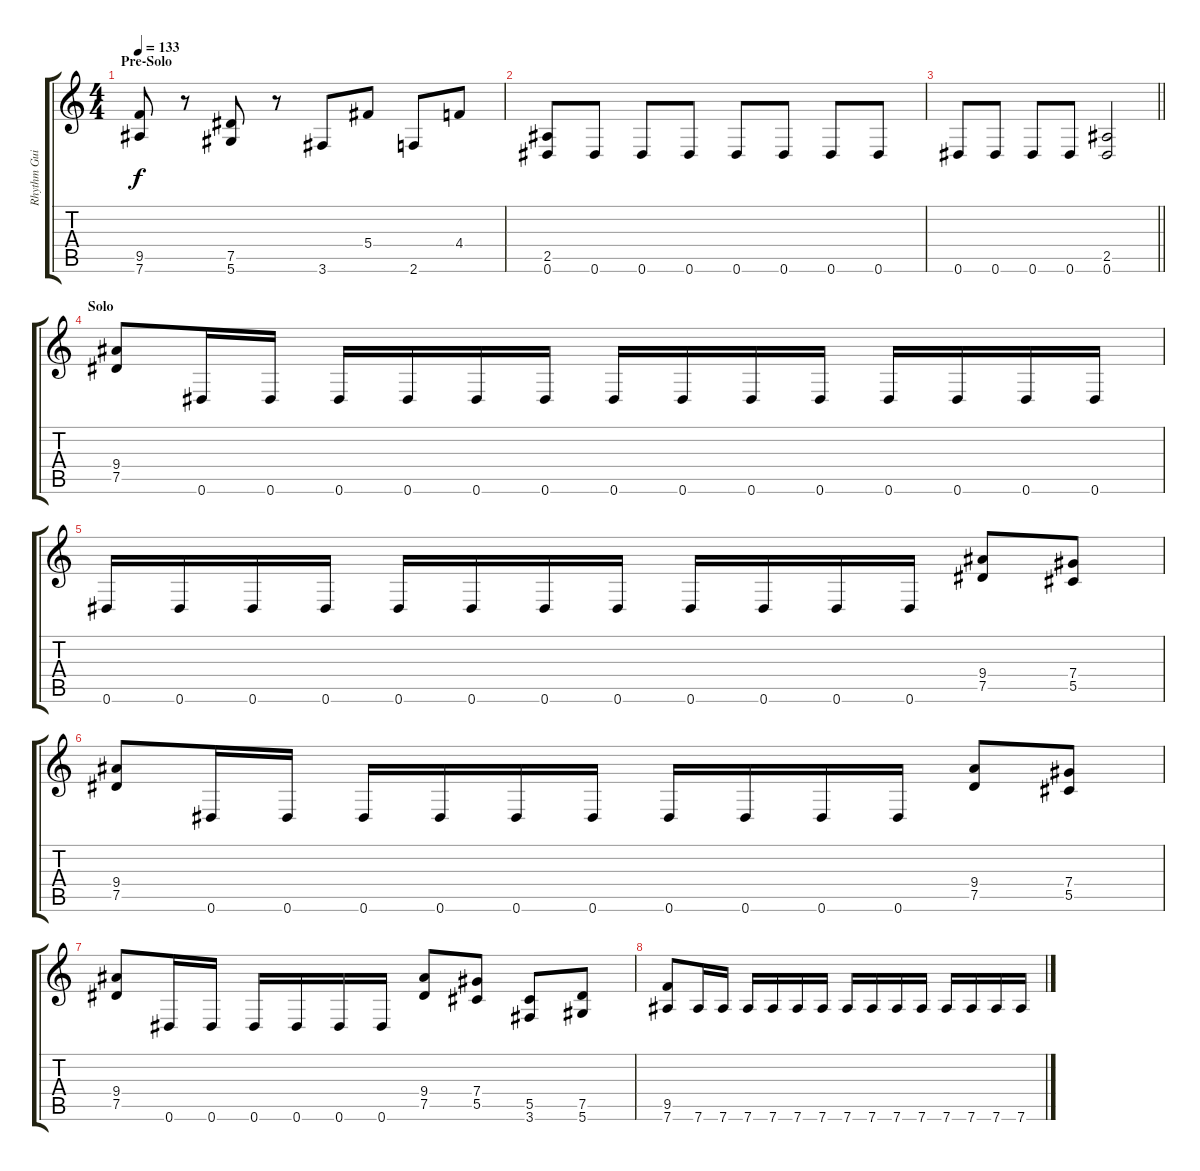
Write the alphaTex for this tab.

\track ("Rhythm Guitar Left" "Rhythm Gui") {instrument distortionguitar}
\staff {score tabs}
\tuning (Eb4 Bb3 Gb3 Db3 Ab2 Eb2) {hide}
\ts (4 4)
\section ("" "Pre-Solo")
\tempo 133
\clef g2
\ks c
(9.5 7.6).8{dy f} r.8 (7.5 5.6).8 r.8 3.6.8 5.4.8 2.6.8 4.4.8 |
(2.5 0.6).8 0.6.8 0.6.8 0.6.8 0.6.8 0.6.8 0.6.8 0.6.8 |
\barLineRight lightlight
0.6.8 0.6.8 0.6.8 0.6.8 (2.5 0.6).2 |
\section ("" "Solo")
(9.4 7.5).8 0.6.16 0.6.16 0.6.16 0.6.16 0.6.16 0.6.16 0.6.16 0.6.16 0.6.16 0.6.16 0.6.16 0.6.16 0.6.16 0.6.16 |
0.6.16 0.6.16 0.6.16 0.6.16 0.6.16 0.6.16 0.6.16 0.6.16 0.6.16 0.6.16 0.6.16 0.6.16 (9.4 7.5).8 (7.4 5.5).8 |
(9.4 7.5).8 0.6.16 0.6.16 0.6.16 0.6.16 0.6.16 0.6.16 0.6.16 0.6.16 0.6.16 0.6.16 (9.4 7.5).8 (7.4 5.5).8 |
(9.4 7.5).8 0.6.16 0.6.16 0.6.16 0.6.16 0.6.16 0.6.16 (9.4 7.5).8 (7.4 5.5).8 (5.5 3.6).8 (7.5 5.6).8 |
(9.5 7.6).8 7.6.16 7.6.16 7.6.16 7.6.16 7.6.16 7.6.16 7.6.16 7.6.16 7.6.16 7.6.16 7.6.16 7.6.16 7.6.16 7.6.16
